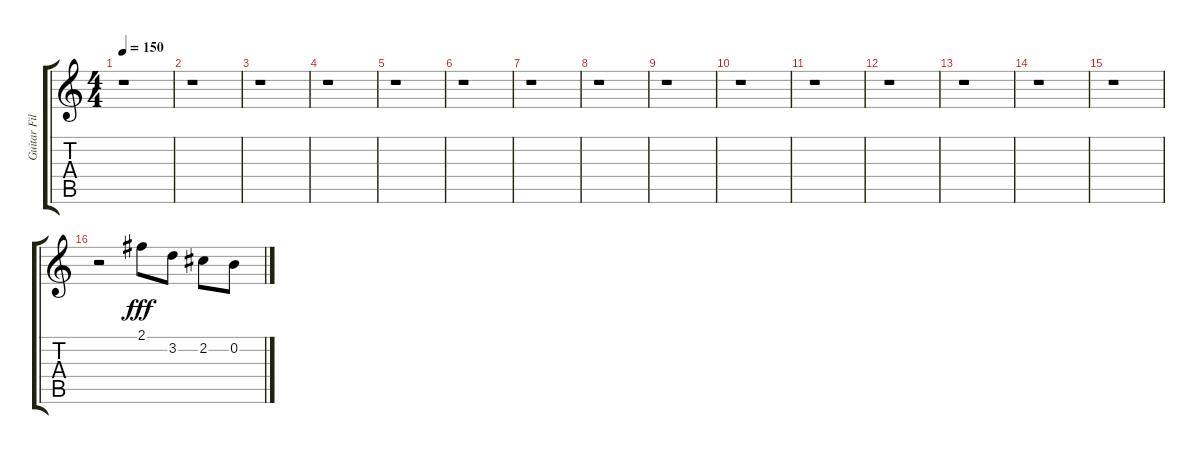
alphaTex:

\track ("Guitar Fills" "Guitar Fil") {instrument overdrivenguitar}
\staff {score tabs}
\tuning (E4 B3 G3 D3 A2 E2) {hide}
\ts (4 4)
\tempo 150
\clef g2
\ks c
r.1{dy fff} |
r.1 |
r.1 |
r.1 |
r.1 |
r.1 |
r.1 |
r.1 |
r.1 |
r.1 |
r.1 |
r.1 |
r.1 |
r.1 |
r.1 |
r.2 2.1.8 3.2.8 2.2.8 0.2.8
